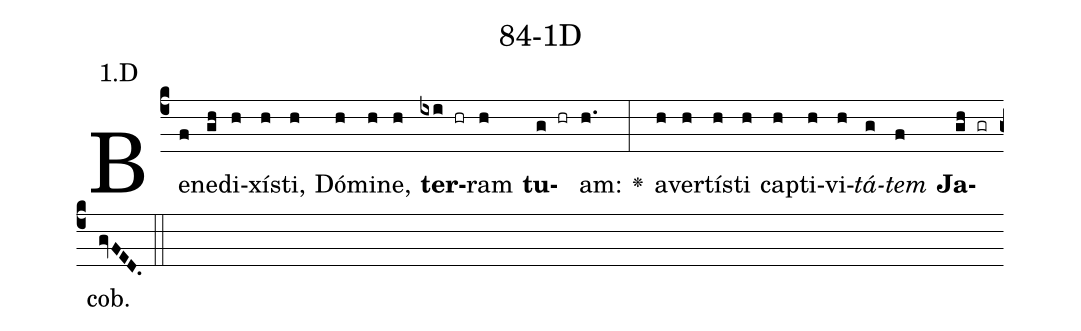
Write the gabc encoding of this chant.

name: 84-1D;
annotation: 1.D;
%%
(c4)Be(f)ne(gh)di(h)xís(h)ti,(h) Dó(h)mi(h)ne,(h) <b>ter</b>(ixi hr)ram(h) <b>tu</b>(g hr)am:(h.) <v>\greheightstar</v>(:) a(h)ver(h)tís(h)ti(h) cap(h)ti(h)vi(h)<i>tá</i>(g)<i>tem</i>(f) <b>Ja</b>(gh gr)cob.(gvFED.) (::)


%E(h) u(h) o(g) u(f) a(gh) e.(gvFED.) (::)
